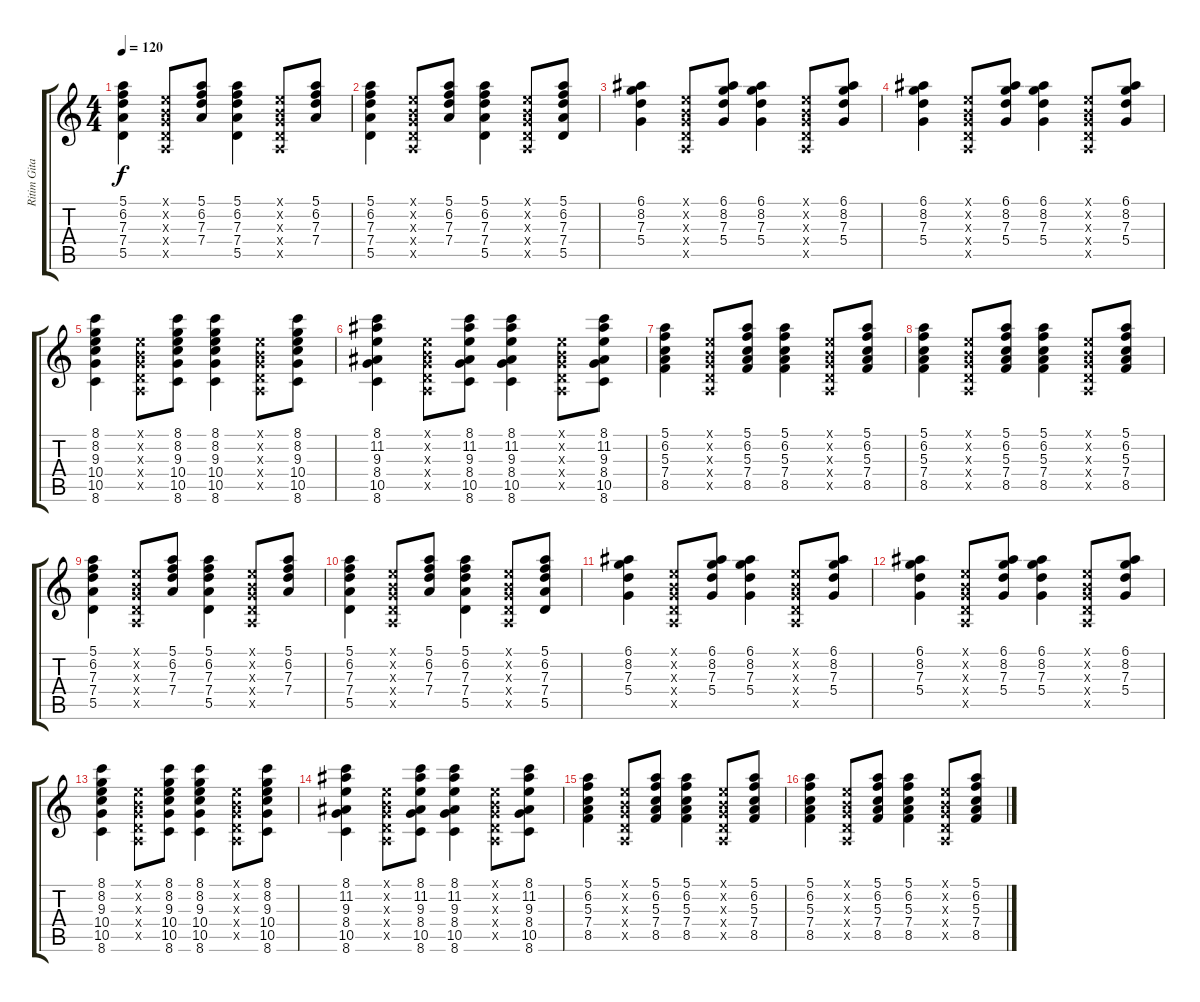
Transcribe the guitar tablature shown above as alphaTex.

\track ("Ritim Gitar" "Ritim Gita") {instrument acousticguitarnylon}
\staff {score tabs}
\tuning (E4 B3 G3 D3 A2 E2) {hide}
\ts (4 4)
\tempo 120
\clef g2
\ks c
(5.1 6.2 7.3 7.4 5.5).4{dy f instrument acousticguitarnylon} (0.1{x} 0.2{x} 0.3{x} 0.4{x} 0.5{x}).8 (5.1 6.2 7.3 7.4).8 (5.1 6.2 7.3 7.4 5.5).4 (0.1{x} 0.2{x} 0.3{x} 0.4{x} 0.5{x}).8 (5.1 6.2 7.3 7.4).8 |
(5.1 6.2 7.3 7.4 5.5).4 (0.1{x} 0.2{x} 0.3{x} 0.4{x} 0.5{x}).8 (5.1 6.2 7.3 7.4).8 (5.1 6.2 7.3 7.4 5.5).4 (0.1{x} 0.2{x} 0.3{x} 0.4{x} 0.5{x}).8 (5.1 6.2 7.3 7.4 5.5).8 |
(6.1 8.2 7.3 5.4).4 (0.1{x} 0.2{x} 0.3{x} 0.4{x} 0.5{x}).8 (6.1 8.2 7.3 5.4).8 (6.1 8.2 7.3 5.4).4 (0.1{x} 0.2{x} 0.3{x} 0.4{x} 0.5{x}).8 (6.1 8.2 7.3 5.4).8 |
(6.1 8.2 7.3 5.4).4 (0.1{x} 0.2{x} 0.3{x} 0.4{x} 0.5{x}).8 (6.1 8.2 7.3 5.4).8 (6.1 8.2 7.3 5.4).4 (0.1{x} 0.2{x} 0.3{x} 0.4{x} 0.5{x}).8 (6.1 8.2 7.3 5.4).8 |
(8.1 8.2 9.3 10.4 10.5 8.6).4 (0.1{x} 0.2{x} 0.3{x} 0.4{x} 0.5{x}).8 (8.1 8.2 9.3 10.4 10.5 8.6).8 (8.1 8.2 9.3 10.4 10.5 8.6).4 (0.1{x} 0.2{x} 0.3{x} 0.4{x} 0.5{x}).8 (8.1 8.2 9.3 10.4 10.5 8.6).8 |
(8.1 11.2 9.3 8.4 10.5 8.6).4 (0.1{x} 0.2{x} 0.3{x} 0.4{x} 0.5{x}).8 (8.1 11.2 9.3 8.4 10.5 8.6).8 (8.1 11.2 9.3 8.4 10.5 8.6).4 (0.1{x} 0.2{x} 0.3{x} 0.4{x} 0.5{x}).8 (8.1 11.2 9.3 8.4 10.5 8.6).8 |
(5.1 6.2 5.3 7.4 8.5).4 (0.1{x} 0.2{x} 0.3{x} 0.4{x} 0.5{x}).8 (5.1 6.2 5.3 7.4 8.5).8 (5.1 6.2 5.3 7.4 8.5).4 (0.1{x} 0.2{x} 0.3{x} 0.4{x} 0.5{x}).8 (5.1 6.2 5.3 7.4 8.5).8 |
(5.1 6.2 5.3 7.4 8.5).4 (0.1{x} 0.2{x} 0.3{x} 0.4{x} 0.5{x}).8 (5.1 6.2 5.3 7.4 8.5).8 (5.1 6.2 5.3 7.4 8.5).4 (0.1{x} 0.2{x} 0.3{x} 0.4{x} 0.5{x}).8 (5.1 6.2 5.3 7.4 8.5).8 |
(5.1 6.2 7.3 7.4 5.5).4 (0.1{x} 0.2{x} 0.3{x} 0.4{x} 0.5{x}).8 (5.1 6.2 7.3 7.4).8 (5.1 6.2 7.3 7.4 5.5).4 (0.1{x} 0.2{x} 0.3{x} 0.4{x} 0.5{x}).8 (5.1 6.2 7.3 7.4).8 |
(5.1 6.2 7.3 7.4 5.5).4 (0.1{x} 0.2{x} 0.3{x} 0.4{x} 0.5{x}).8 (5.1 6.2 7.3 7.4).8 (5.1 6.2 7.3 7.4 5.5).4 (0.1{x} 0.2{x} 0.3{x} 0.4{x} 0.5{x}).8 (5.1 6.2 7.3 7.4 5.5).8 |
(6.1 8.2 7.3 5.4).4 (0.1{x} 0.2{x} 0.3{x} 0.4{x} 0.5{x}).8 (6.1 8.2 7.3 5.4).8 (6.1 8.2 7.3 5.4).4 (0.1{x} 0.2{x} 0.3{x} 0.4{x} 0.5{x}).8 (6.1 8.2 7.3 5.4).8 |
(6.1 8.2 7.3 5.4).4 (0.1{x} 0.2{x} 0.3{x} 0.4{x} 0.5{x}).8 (6.1 8.2 7.3 5.4).8 (6.1 8.2 7.3 5.4).4 (0.1{x} 0.2{x} 0.3{x} 0.4{x} 0.5{x}).8 (6.1 8.2 7.3 5.4).8 |
(8.1 8.2 9.3 10.4 10.5 8.6).4 (0.1{x} 0.2{x} 0.3{x} 0.4{x} 0.5{x}).8 (8.1 8.2 9.3 10.4 10.5 8.6).8 (8.1 8.2 9.3 10.4 10.5 8.6).4 (0.1{x} 0.2{x} 0.3{x} 0.4{x} 0.5{x}).8 (8.1 8.2 9.3 10.4 10.5 8.6).8 |
(8.1 11.2 9.3 8.4 10.5 8.6).4 (0.1{x} 0.2{x} 0.3{x} 0.4{x} 0.5{x}).8 (8.1 11.2 9.3 8.4 10.5 8.6).8 (8.1 11.2 9.3 8.4 10.5 8.6).4 (0.1{x} 0.2{x} 0.3{x} 0.4{x} 0.5{x}).8 (8.1 11.2 9.3 8.4 10.5 8.6).8 |
(5.1 6.2 5.3 7.4 8.5).4 (0.1{x} 0.2{x} 0.3{x} 0.4{x} 0.5{x}).8 (5.1 6.2 5.3 7.4 8.5).8 (5.1 6.2 5.3 7.4 8.5).4 (0.1{x} 0.2{x} 0.3{x} 0.4{x} 0.5{x}).8 (5.1 6.2 5.3 7.4 8.5).8 |
(5.1 6.2 5.3 7.4 8.5).4 (0.1{x} 0.2{x} 0.3{x} 0.4{x} 0.5{x}).8 (5.1 6.2 5.3 7.4 8.5).8 (5.1 6.2 5.3 7.4 8.5).4 (0.1{x} 0.2{x} 0.3{x} 0.4{x} 0.5{x}).8 (5.1 6.2 5.3 7.4 8.5).8
